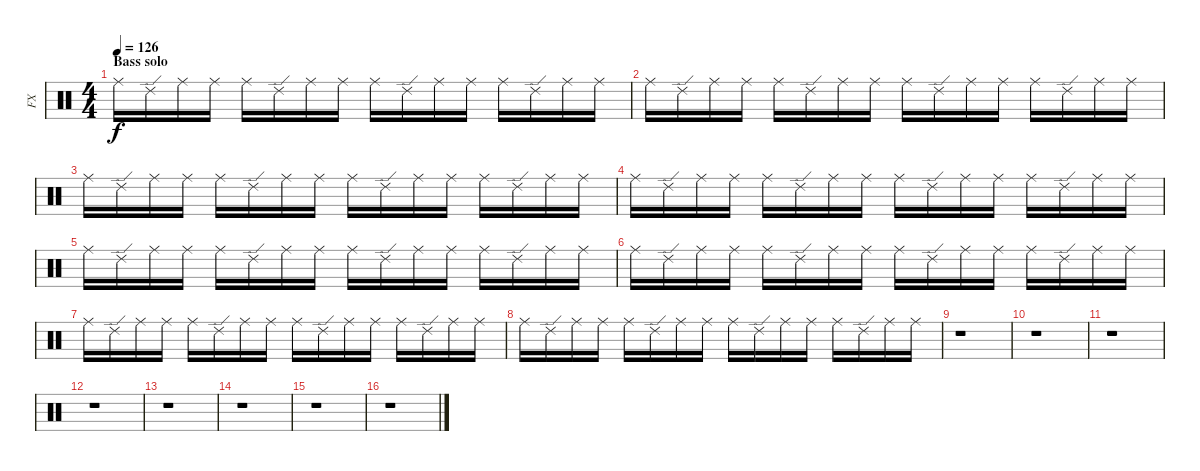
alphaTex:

\track ("FX" "FX") {instrument percussion}
\staff {score}
\articulation defaults
\ts (4 4)
\section ("" "Bass solo")
\tempo 126
\clef neutral
\ks c "Ride (middle)".16{dy f} "Ride (edge) 2".16 "Ride (middle)".16 "Ride (middle)".16 "Ride (middle)".16 "Ride (edge) 2".16 "Ride (middle)".16 "Ride (middle)".16 "Ride (middle)".16 "Ride (edge) 2".16 "Ride (middle)".16 "Ride (middle)".16 "Ride (middle)".16 "Ride (edge) 2".16 "Ride (middle)".16 "Ride (middle)".16
|
"Ride (middle)".16 "Ride (edge) 2".16 "Ride (middle)".16 "Ride (middle)".16 "Ride (middle)".16 "Ride (edge) 2".16 "Ride (middle)".16 "Ride (middle)".16 "Ride (middle)".16 "Ride (edge) 2".16 "Ride (middle)".16 "Ride (middle)".16 "Ride (middle)".16 "Ride (edge) 2".16 "Ride (middle)".16 "Ride (middle)".16 |
"Ride (middle)".16 "Ride (edge) 2".16 "Ride (middle)".16 "Ride (middle)".16 "Ride (middle)".16 "Ride (edge) 2".16 "Ride (middle)".16 "Ride (middle)".16 "Ride (middle)".16 "Ride (edge) 2".16 "Ride (middle)".16 "Ride (middle)".16 "Ride (middle)".16 "Ride (edge) 2".16 "Ride (middle)".16 "Ride (middle)".16 |
"Ride (middle)".16 "Ride (edge) 2".16 "Ride (middle)".16 "Ride (middle)".16 "Ride (middle)".16 "Ride (edge) 2".16 "Ride (middle)".16 "Ride (middle)".16 "Ride (middle)".16 "Ride (edge) 2".16 "Ride (middle)".16 "Ride (middle)".16 "Ride (middle)".16 "Ride (edge) 2".16 "Ride (middle)".16 "Ride (middle)".16 |
"Ride (middle)".16 "Ride (edge) 2".16 "Ride (middle)".16 "Ride (middle)".16 "Ride (middle)".16 "Ride (edge) 2".16 "Ride (middle)".16 "Ride (middle)".16 "Ride (middle)".16 "Ride (edge) 2".16 "Ride (middle)".16 "Ride (middle)".16 "Ride (middle)".16 "Ride (edge) 2".16 "Ride (middle)".16 "Ride (middle)".16 |
"Ride (middle)".16 "Ride (edge) 2".16 "Ride (middle)".16 "Ride (middle)".16 "Ride (middle)".16 "Ride (edge) 2".16 "Ride (middle)".16 "Ride (middle)".16 "Ride (middle)".16 "Ride (edge) 2".16 "Ride (middle)".16 "Ride (middle)".16 "Ride (middle)".16 "Ride (edge) 2".16 "Ride (middle)".16 "Ride (middle)".16 |
"Ride (middle)".16 "Ride (edge) 2".16 "Ride (middle)".16 "Ride (middle)".16 "Ride (middle)".16 "Ride (edge) 2".16 "Ride (middle)".16 "Ride (middle)".16 "Ride (middle)".16 "Ride (edge) 2".16 "Ride (middle)".16 "Ride (middle)".16 "Ride (middle)".16 "Ride (edge) 2".16 "Ride (middle)".16 "Ride (middle)".16 |
"Ride (middle)".16 "Ride (edge) 2".16 "Ride (middle)".16 "Ride (middle)".16 "Ride (middle)".16 "Ride (edge) 2".16 "Ride (middle)".16 "Ride (middle)".16 "Ride (middle)".16 "Ride (edge) 2".16 "Ride (middle)".16 "Ride (middle)".16 "Ride (middle)".16 "Ride (edge) 2".16 "Ride (middle)".16 "Ride (middle)".16 |
r.1 |
r.1 |
r.1 |
r.1 |
r.1 |
r.1 |
r.1 |
r.1
